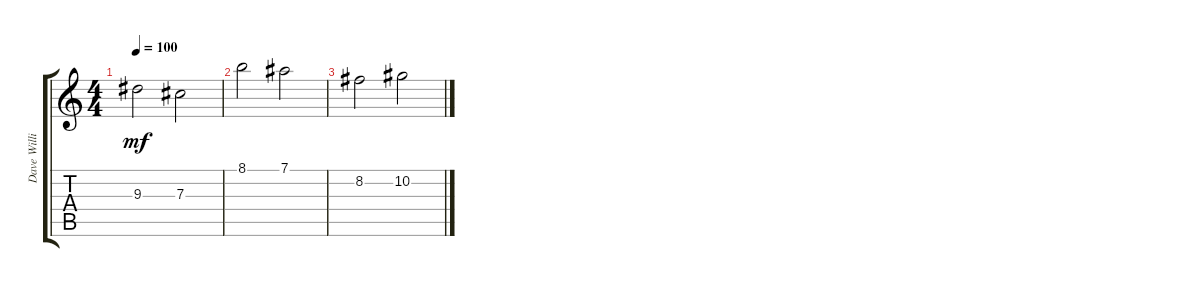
\track ("Dave Williams" "Dave Willi") {instrument distortionguitar}
\staff {score tabs}
\tuning (Eb4 Bb3 Gb3 Db3 Ab2 Eb2) {hide}
\ts (4 4)
\tempo 100
\clef g2
\ks c
9.3.2{dy mf} 7.3.2 |
8.1.2 7.1.2 |
8.2.2 10.2.2
